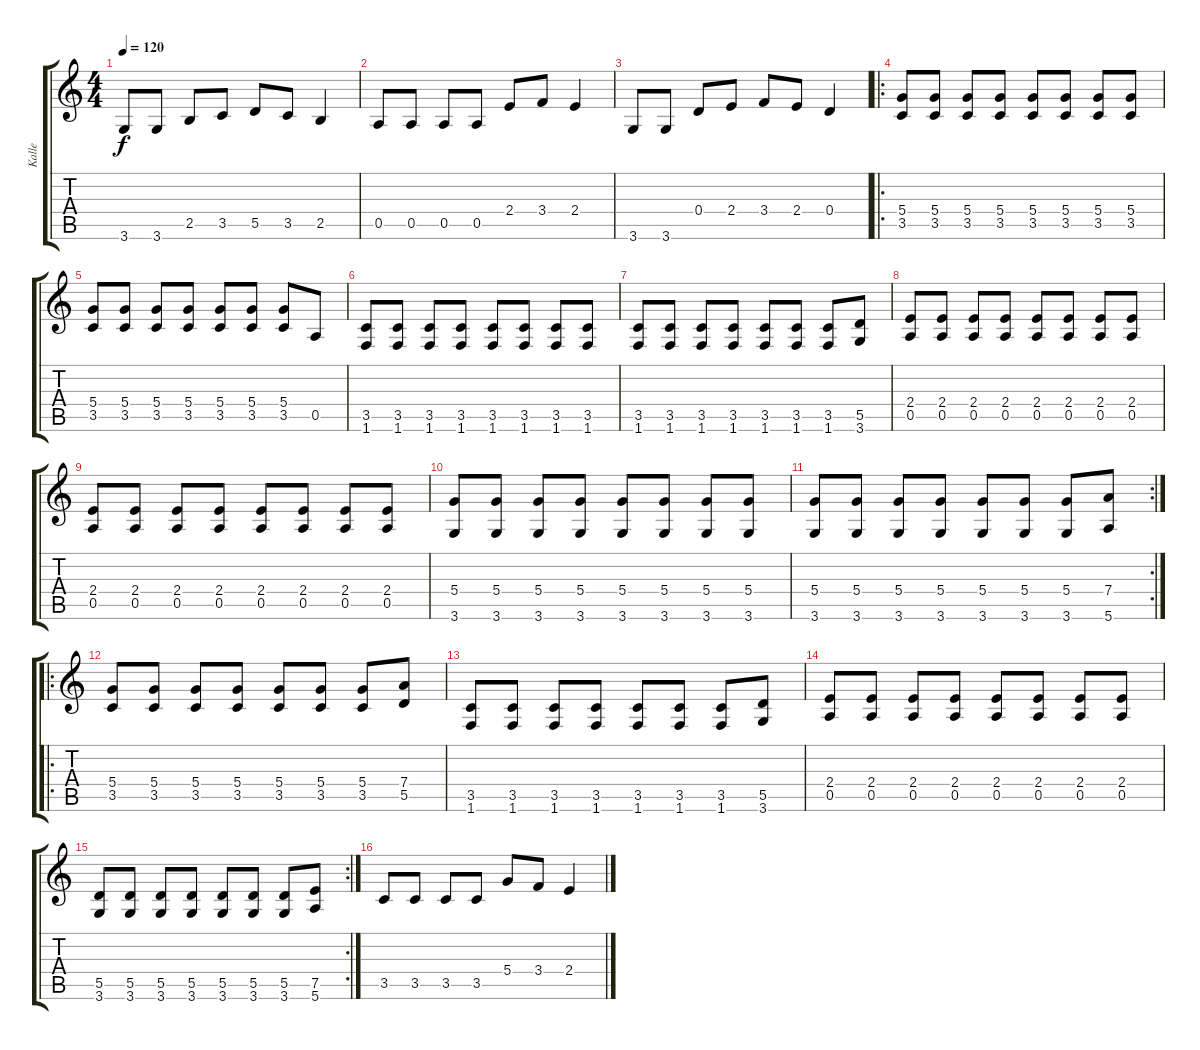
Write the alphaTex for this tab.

\track ("Kalle" "Kalle") {instrument electricguitarclean}
\staff {score tabs}
\tuning (E4 B3 G3 D3 A2 E2) {hide}
\ts (4 4)
\tempo 120
\clef g2
\ks c
3.6.8{dy f instrument electricguitarmuted} 3.6.8 2.5.8{instrument distortionguitar} 3.5.8 5.5.8 3.5.8 2.5.4 |
0.5.8{instrument electricguitarmuted} 0.5.8 0.5.8 0.5.8 2.4.8{instrument distortionguitar} 3.4.8 2.4.4 |
3.6.8{instrument electricguitarmuted} 3.6.8 0.4.8{instrument distortionguitar} 2.4.8 3.4.8 2.4.8 0.4.4 |
\ro
(5.4 3.5).8{instrument distortionguitar} (5.4 3.5).8 (5.4 3.5).8 (5.4 3.5).8 (5.4 3.5).8 (5.4 3.5).8 (5.4 3.5).8 (5.4 3.5).8 |
(5.4 3.5).8 (5.4 3.5).8 (5.4 3.5).8 (5.4 3.5).8 (5.4 3.5).8 (5.4 3.5).8 (5.4 3.5).8 0.5.8 |
(3.5 1.6).8 (3.5 1.6).8 (3.5 1.6).8 (3.5 1.6).8 (3.5 1.6).8 (3.5 1.6).8 (3.5 1.6).8 (3.5 1.6).8 |
(3.5 1.6).8 (3.5 1.6).8 (3.5 1.6).8 (3.5 1.6).8 (3.5 1.6).8 (3.5 1.6).8 (3.5 1.6).8 (5.5 3.6).8 |
(2.4 0.5).8 (2.4 0.5).8 (2.4 0.5).8 (2.4 0.5).8 (2.4 0.5).8 (2.4 0.5).8 (2.4 0.5).8 (2.4 0.5).8 |
(2.4 0.5).8 (2.4 0.5).8 (2.4 0.5).8 (2.4 0.5).8 (2.4 0.5).8 (2.4 0.5).8 (2.4 0.5).8 (2.4 0.5).8 |
(5.4 3.6).8 (5.4 3.6).8 (5.4 3.6).8 (5.4 3.6).8 (5.4 3.6).8 (5.4 3.6).8 (5.4 3.6).8 (5.4 3.6).8 |
\rc 2
(5.4 3.6).8 (5.4 3.6).8 (5.4 3.6).8 (5.4 3.6).8 (5.4 3.6).8 (5.4 3.6).8 (5.4 3.6).8 (7.4 5.6).8 |
\ro
(5.4 3.5).8{instrument electricguitarmuted} (5.4 3.5).8 (5.4 3.5).8 (5.4 3.5).8 (5.4 3.5).8 (5.4 3.5).8 (5.4 3.5).8 (7.4 5.5).8 |
(3.5 1.6).8 (3.5 1.6).8 (3.5 1.6).8 (3.5 1.6).8 (3.5 1.6).8 (3.5 1.6).8 (3.5 1.6).8 (5.5 3.6).8 |
(2.4 0.5).8 (2.4 0.5).8 (2.4 0.5).8 (2.4 0.5).8 (2.4 0.5).8 (2.4 0.5).8 (2.4 0.5).8 (2.4 0.5).8 |
\rc 2
(5.5 3.6).8 (5.5 3.6).8 (5.5 3.6).8 (5.5 3.6).8 (5.5 3.6).8 (5.5 3.6).8 (5.5 3.6).8 (7.5 5.6).8 |
3.5.8{instrument electricguitarmuted} 3.5.8 3.5.8 3.5.8 5.4.8{instrument distortionguitar} 3.4.8 2.4.4
